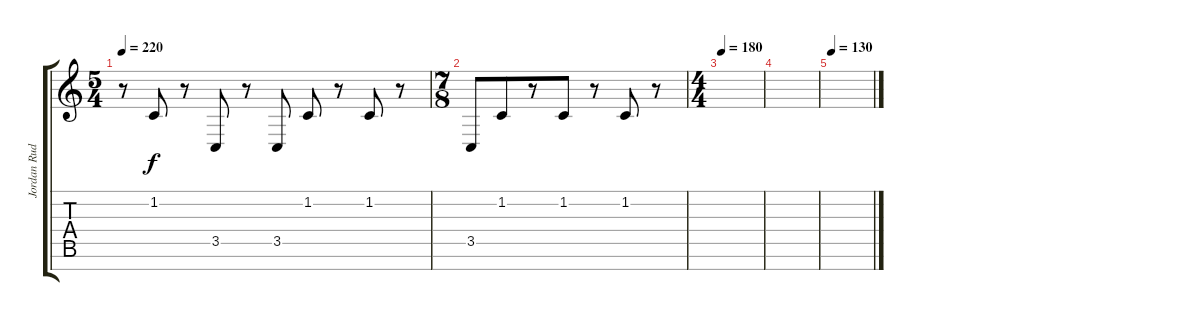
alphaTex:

\track ("Jordan Rudess Left Hand" "Jordan Rud") {instrument synthstrings1}
\staff {score tabs}
\tuning (E4 B3 G3 D3 A2 E2 B1) {hide}
\ts (5 4)
\tempo 220
\clef g2
\ks c
r.8{dy f} 1.2.8 r.8 3.5.8 r.8 3.5.8 1.2.8 r.8 1.2.8 r.8 |
\ts (7 8)
3.5.8 1.2.8 r.8 1.2.8 r.8 1.2.8 r.8 |
\ts (4 4)
\tempo 180
|
|
\tempo 130
